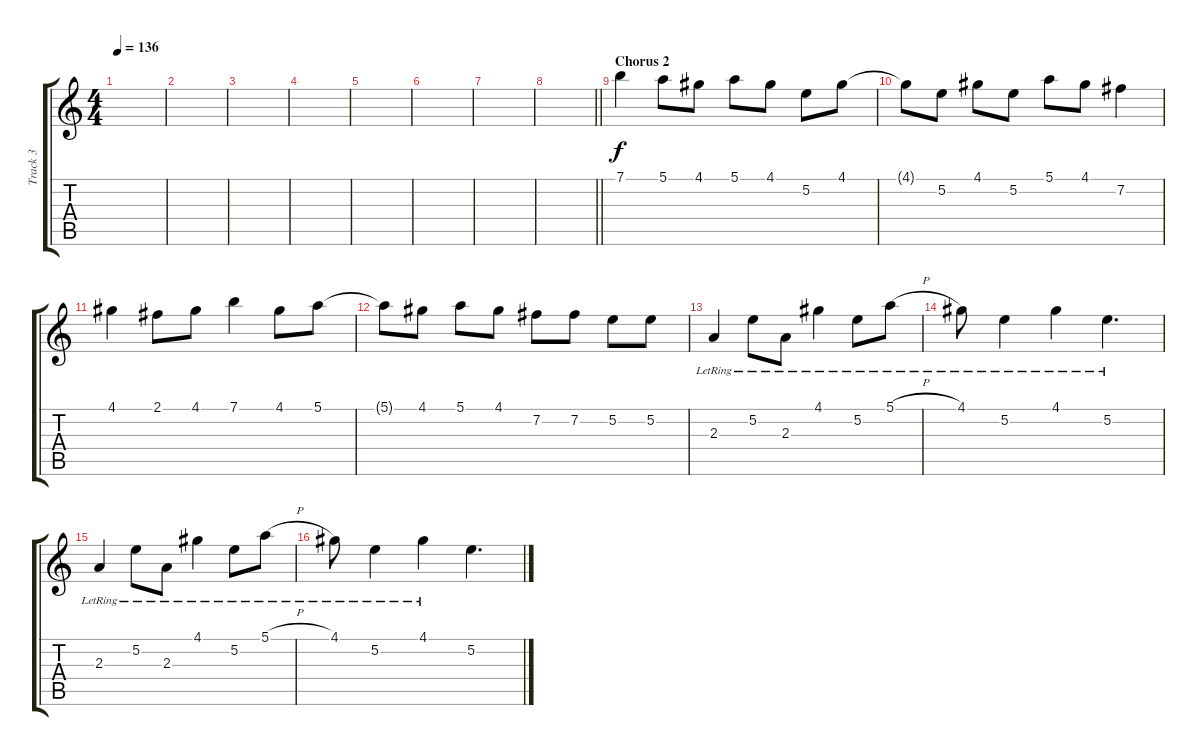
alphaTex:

\track ("Track 3" "Track 3") {instrument distortionguitar}
\staff {score tabs}
\tuning (E4 B3 G3 D3 A2 E2) {hide}
\ts (4 4)
\tempo 136
\clef g2
\ks c
|
|
|
|
|
|
|
\barLineRight lightlight
|
\section ("" "Chorus 2")
7.1.4{instrument distortionguitar} 5.1.8 4.1.8 5.1.8 4.1.8 5.2.8 4.1.8 |
4.1{t}.8 5.2.8 4.1.8 5.2.8 5.1.8 4.1.8 7.2.4 |
4.1.4 2.1.8 4.1.8 7.1.4 4.1.8 5.1.8 |
5.1{t}.8 4.1.8 5.1.8 4.1.8 7.2.8 7.2.8 5.2.8 5.2.8 |
2.3{lr}.4 5.2{lr}.8 2.3{lr}.8 4.1{lr}.4 5.2{lr}.8 5.1{h lr}.8 |
4.1{lr}.8 5.2{lr}.4 4.1{lr}.4 5.2{lr}.4{d} |
2.3{lr}.4 5.2{lr}.8 2.3{lr}.8 4.1{lr}.4 5.2{lr}.8 5.1{h lr}.8 |
4.1{lr}.8 5.2{lr}.4 4.1{lr}.4 5.2.4{d}
